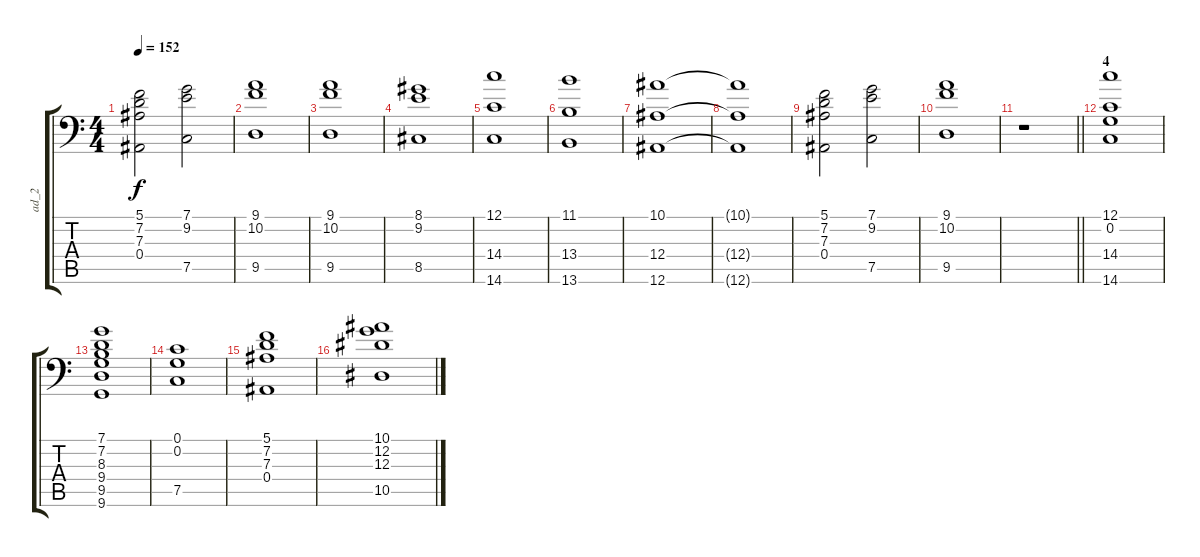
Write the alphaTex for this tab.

\track ("ad_2" "ad_2") {instrument synthstrings1}
\staff {score tabs}
\tuning (C4 G3 Eb3 Bb2 F2 Bb1) {hide}
\ts (4 4)
\tempo 152
\clef f4
\ks c
(5.1 7.2 7.3 0.4).2{dy f} (7.1 9.2 7.5).2 |
(9.1 10.2 9.5).1 |
(9.1 10.2 9.5).1 |
(8.1 9.2 8.5).1 |
(12.1 14.4 14.6).1 |
(11.1 13.4 13.6).1 |
(10.1 12.4 12.6).1 |
(10.1{t} 12.4{t} 12.6{t}).1 |
(5.1 7.2 7.3 0.4).2 (7.1 9.2 7.5).2 |
(9.1 10.2 9.5).1 |
\barLineRight lightlight
r.1 |
\section ("" "4")
(12.1 0.2 14.4 14.6).1 |
(7.1 7.2 8.3 9.4 9.5 9.6).1 |
(0.1 0.2 7.5).1 |
(5.1 7.2 7.3 0.4).1 |
(10.1 12.2 12.3 10.5).1
